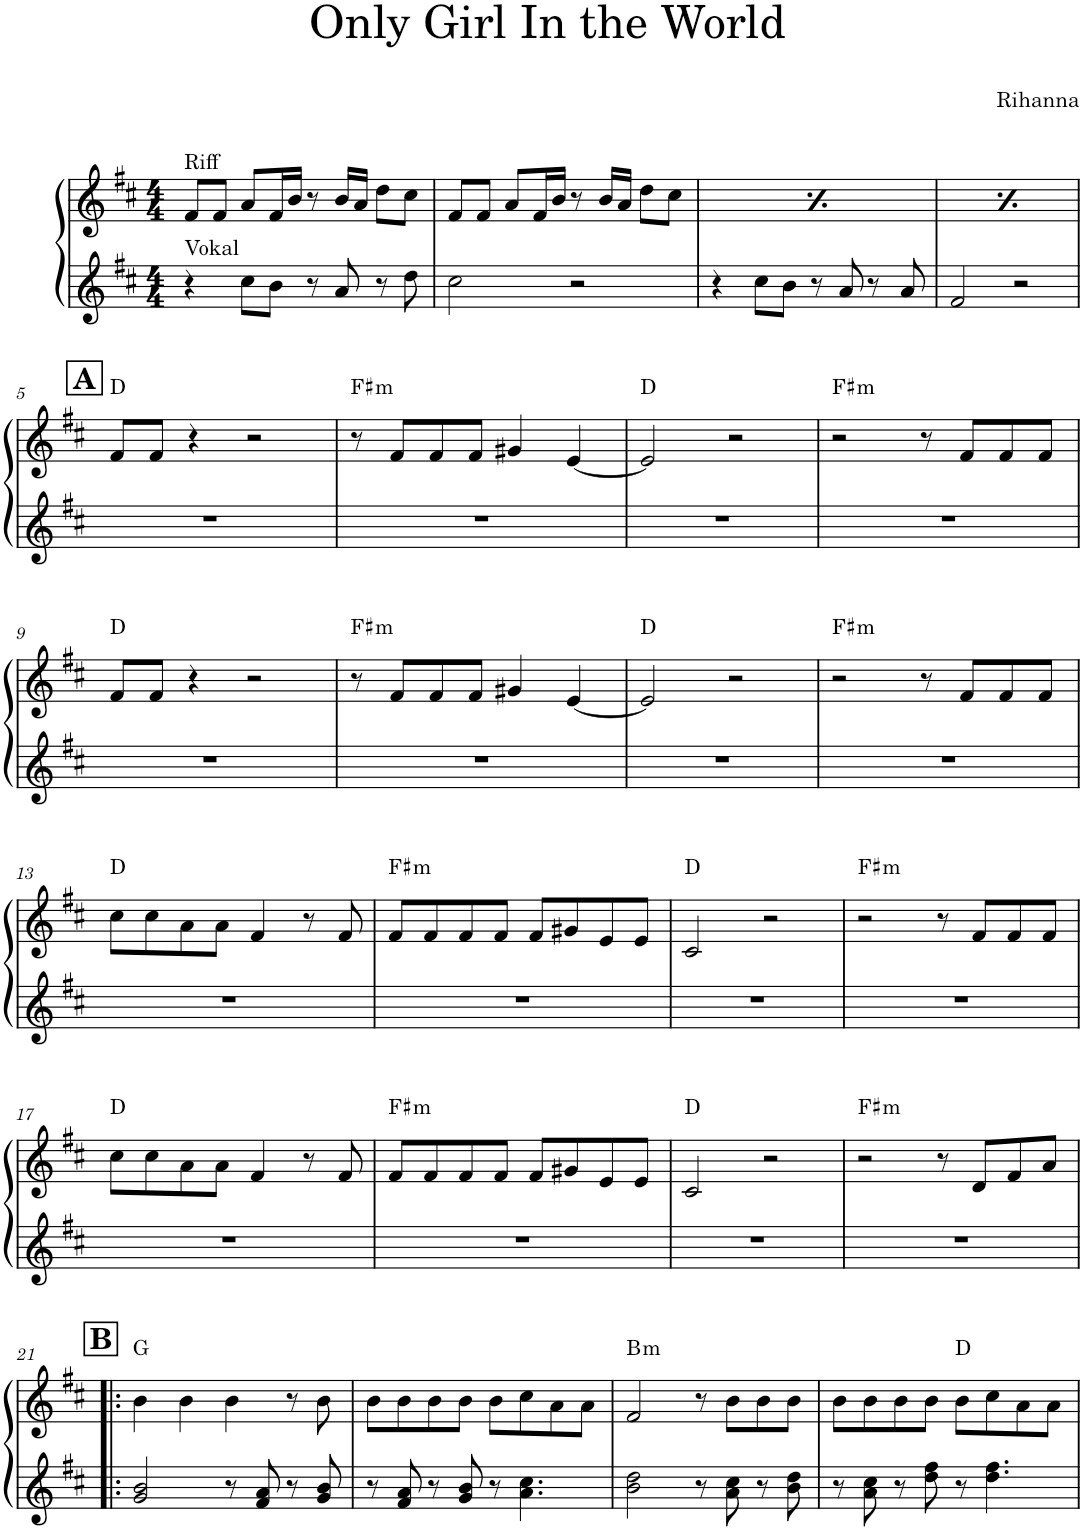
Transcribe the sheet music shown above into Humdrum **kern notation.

**kern	**kern	**harte
*part1	*part1	*part1
*staff2	*staff1	*
*I"Piano	*	*
*I'Pno.	*	*
*clefG2	*clefG2	*
*k[f#c#]	*k[f#c#]	*
*M4/4	*M4/4	*
=1	=1	=1
!	!LO:TX:a:t=Riff	!
!LO:TX:a:t=Vokal	!	!
4r	8f#/L	.
.	8f#/J	.
8cc#\L	8a/L	.
8b\J	16f#/L	.
.	16b/JJ	.
8r	8r	.
8a/	16b/LL	.
.	16a/JJ	.
8r	8dd\L	.
8dd\	8cc#\J	.
=2	=2	=2
2cc#\	8f#/L	.
.	8f#/J	.
.	8a/L	.
.	16f#/L	.
.	16b/JJ	.
2r	8r	.
.	16b/LL	.
.	16a/JJ	.
.	8dd\L	.
.	8cc#\J	.
=3	=3	=3
4r	8f#/L	.
.	8f#/J	.
8cc#\L	8a/L	.
8b\J	16f#/L	.
.	16b/JJ	.
8r	8r	.
8a/	16b/LL	.
.	16a/JJ	.
8r	8dd\L	.
8a/	8cc#\J	.
=4	=4	=4
2f#/	8f#/L	.
.	8f#/J	.
.	8a/L	.
.	16f#/L	.
.	16b/JJ	.
2r	8r	.
.	16b/LL	.
.	16a/JJ	.
.	8dd\L	.
.	8cc#\J	.
!!LO:LB:g=z
!!LO:REH:place=s1:a:B:cj:fs=14:t=A
=5	=5	=5
1r	8f#/L	D:maj
.	8f#/J	.
.	4r	.
.	2r	.
=6	=6	=6
!	!	!LO:H:kt=m
1r	8r	F#:min
.	8f#/L	.
.	8f#/	.
.	8f#/J	.
.	4g#X/	.
.	[4e/	.
=7	=7	=7
1r	2e/]	D:maj
.	2r	.
=8	=8	=8
!	!	!LO:H:kt=m
1r	2r	F#:min
.	8r	.
.	8f#/L	.
.	8f#/	.
.	8f#/J	.
!!LO:LB:g=z
=9	=9	=9
1r	8f#/L	D:maj
.	8f#/J	.
.	4r	.
.	2r	.
=10	=10	=10
!	!	!LO:H:kt=m
1r	8r	F#:min
.	8f#/L	.
.	8f#/	.
.	8f#/J	.
.	4g#X/	.
.	[4e/	.
=11	=11	=11
1r	2e/]	D:maj
.	2r	.
=12	=12	=12
!	!	!LO:H:kt=m
1r	2r	F#:min
.	8r	.
.	8f#/L	.
.	8f#/	.
.	8f#/J	.
!!LO:LB:g=z
=13	=13	=13
1r	8cc#\L	D:maj
.	8cc#\	.
.	8a\	.
.	8a\J	.
.	4f#/	.
.	8r	.
.	8f#/	.
=14	=14	=14
!	!	!LO:H:kt=m
1r	8f#/L	F#:min
.	8f#/	.
.	8f#/	.
.	8f#/J	.
.	8f#/L	.
.	8g#X/	.
.	8e/	.
.	8e/J	.
=15	=15	=15
1r	2c#/	D:maj
.	2r	.
=16	=16	=16
!	!	!LO:H:kt=m
1r	2r	F#:min
.	8r	.
.	8f#/L	.
.	8f#/	.
.	8f#/J	.
!!LO:LB:g=z
=17	=17	=17
1r	8cc#\L	D:maj
.	8cc#\	.
.	8a\	.
.	8a\J	.
.	4f#/	.
.	8r	.
.	8f#/	.
=18	=18	=18
!	!	!LO:H:kt=m
1r	8f#/L	F#:min
.	8f#/	.
.	8f#/	.
.	8f#/J	.
.	8f#/L	.
.	8g#X/	.
.	8e/	.
.	8e/J	.
=19	=19	=19
1r	2c#/	D:maj
.	2r	.
=20	=20	=20
!	!	!LO:H:kt=m
1r	2r	F#:min
.	8r	.
.	8d/L	.
.	8f#/	.
.	8a/J	.
!!LO:LB:g=z
!!LO:REH:place=s1:a:B:cj:fs=14:t=B
=21!|:	=21!|:	=21!|:
2g/ 2b/	4b\	G:maj
.	4b\	.
8r	4b\	.
8f#/ 8a/	.	.
8r	8r	.
8g/ 8b/	8b\	.
=22	=22	=22
8r	8b\L	.
8f#/ 8a/	8b\	.
8r	8b\	.
8g/ 8b/	8b\J	.
8r	8b\L	.
4.a\ 4.cc#\	8cc#\	.
.	8a\	.
.	8a\J	.
=23	=23	=23
!	!	!LO:H:kt=m
2b\ 2dd\	2f#/	B:min
8r	8r	.
8a\ 8cc#\	8b\L	.
8r	8b\	.
8b\ 8dd\	8b\J	.
=24	=24	=24
8r	8b\L	.
8a\ 8cc#\	8b\	.
8r	8b\	.
8dd\ 8ff#\	8b\J	.
8r	8b\L	D:maj
4.dd\ 4.ff#\	8cc#\	.
.	8a\	.
.	8a\J	.
=	=	=
*-	*-	*-
